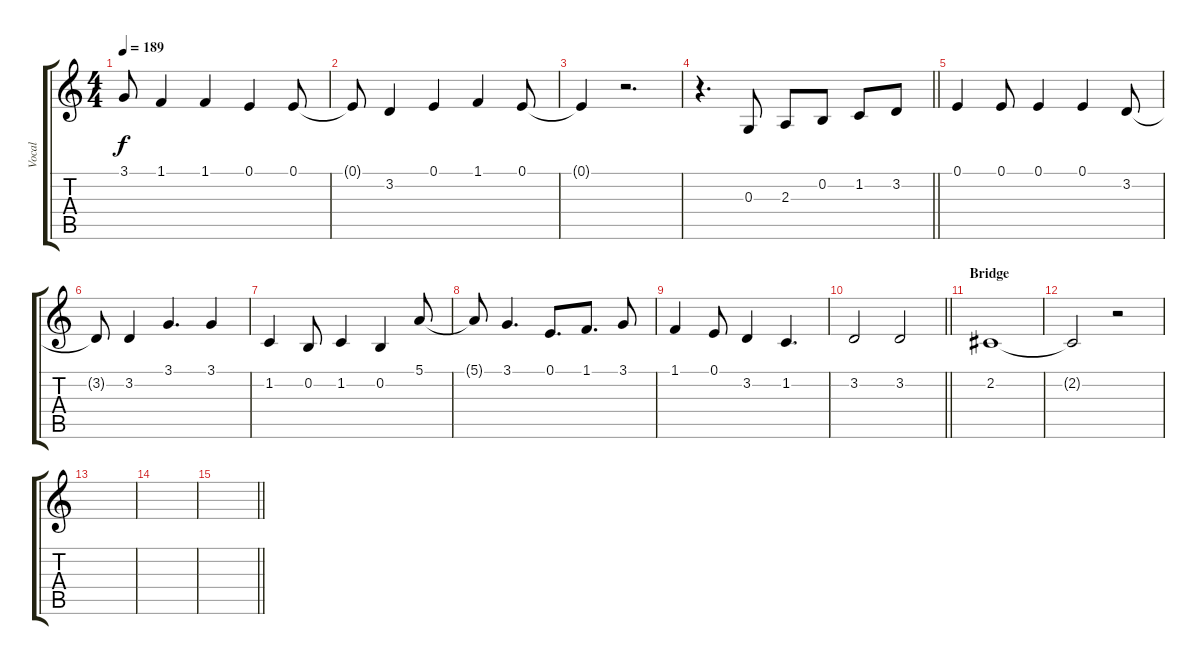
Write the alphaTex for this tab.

\track ("Vocal" "Vocal") {instrument lead2sawtooth}
\staff {score tabs}
\tuning (E4 B3 G3 D3 A2 E2) {hide}
\ts (4 4)
\tempo 189
\clef g2
\ks c
3.1.8{dy f} 1.1.4 1.1.4 0.1.4 0.1.8 |
0.1{t}.8 3.2.4 0.1.4 1.1.4 0.1.8 |
0.1{t}.4 r.2{d} |
\barLineRight lightlight
r.4{d} 0.3.8 2.3.8 0.2.8 1.2.8 3.2.8 |
0.1.4 0.1.8 0.1.4 0.1.4 3.2.8 |
3.2{t}.8 3.2.4 3.1.4{d} 3.1.4 |
1.2.4 0.2.8 1.2.4 0.2.4 5.1.8 |
5.1{t}.8 3.1.4{d} 0.1.8{d} 1.1.8{d} 3.1.8 |
1.1.4 0.1.8 3.2.4 1.2.4{d} |
\barLineRight lightlight
3.2.2 3.2.2 |
\section ("" "Bridge")
2.2.1 |
2.2{t}.2 r.2 |
|
|
\barLineRight lightlight
